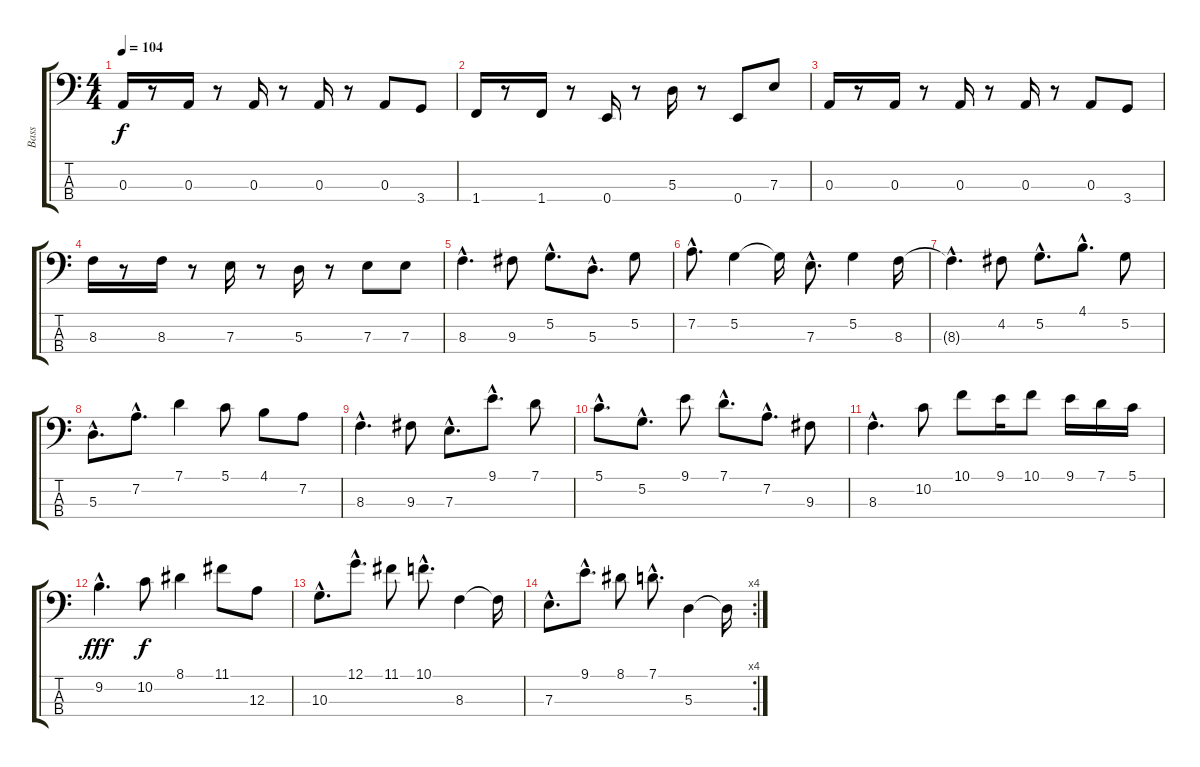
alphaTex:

\track ("Bass" "Bass") {instrument electricbasspick}
\staff {score tabs}
\tuning (G2 D2 A1 E1) {hide}
\ts (4 4)
\tempo 104
\clef f4
\ks c
0.3.16{dy f} r.8 0.3.16 r.8 0.3.16 r.8 0.3.16 r.8 0.3.8 3.4.8 |
1.4.16 r.8 1.4.16 r.8 0.4.16 r.8 5.3.16 r.8 0.4.8 7.3.8 |
0.3.16 r.8 0.3.16 r.8 0.3.16 r.8 0.3.16 r.8 0.3.8 3.4.8 |
8.3.16 r.8 8.3.16 r.8 7.3.16 r.8 5.3.16 r.8 7.3.8 7.3.8 |
8.3{hac}.4{d} 9.3.8 5.2{hac}.8{d} 5.3{hac}.8{d} 5.2.8 |
7.2{hac}.8{d} 5.2.4 5.2{t}.16 7.3{hac}.8{d} 5.2.4 8.3.16 |
8.3{hac t}.4{d} 4.2.8 5.2{hac}.8{d} 4.1{hac}.8{d} 5.2.8 |
5.3{hac}.8{d} 7.2{hac}.8{d} 7.1.4 5.1.8 4.1.8 7.2.8 |
8.3{hac}.4{d} 9.3.8 7.3{hac}.8{d} 9.1{hac}.8{d} 7.1.8 |
5.1{hac}.8{d} 5.2{hac}.8{d} 9.1.8 7.1{hac}.8{d} 7.2{hac}.8{d} 9.3.8 |
8.3{hac}.4{d} 10.2.8 10.1.8 9.1.16 10.1.8 9.1.16 7.1.16 5.1.16 |
9.2{hac}.4{d dy fff} 10.2.8{dy f} 8.1.4 11.1.8 12.3.8 |
10.3{hac}.8{d} 12.1{hac}.8{d} 11.1.8 10.1{hac}.8{d} 8.3.4 8.3{t}.16 |
\rc 4
7.3{hac}.8{d} 9.1{hac}.8{d} 8.1.8 7.1{hac}.8{d} 5.3.4 5.3{t}.16
